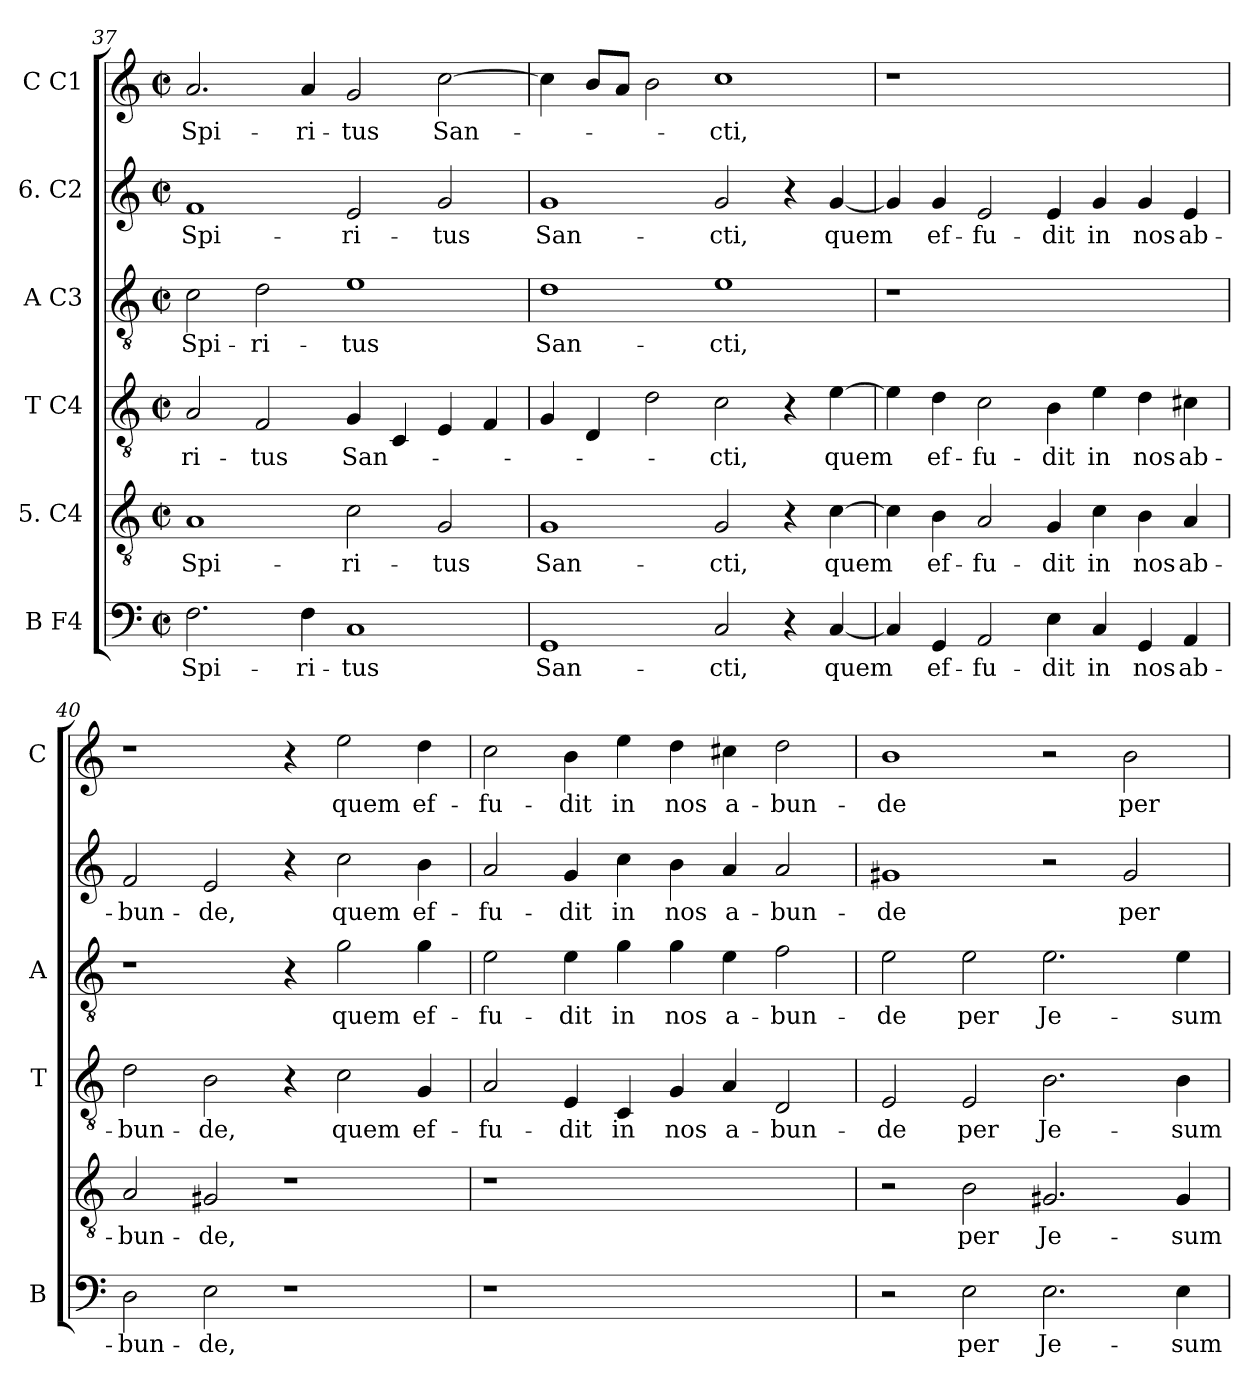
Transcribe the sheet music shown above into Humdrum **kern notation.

**kern	**text	**kern	**text	**kern	**text	**kern	**text	**kern	**text	**kern	**text
*part6	*part6	*part5	*part5	*part4	*part4	*part3	*part3	*part2	*part2	*part1	*part1
*staff6	*staff6	*staff5	*staff5	*staff4	*staff4	*staff3	*staff3	*staff2	*staff2	*staff1	*staff1
*I"B F4	*	*I"5. C4	*	*I"T C4	*	*I"A C3	*	*I"6. C2	*	*I"C C1	*
*I'B	*	*	*	*I'T	*	*I'A	*	*	*	*I'C	*
*clefF4	*	*clefGv2	*	*clefGv2	*	*clefGv2	*	*clefG2	*	*clefG2	*
*k[]	*	*k[]	*	*k[]	*	*k[]	*	*k[]	*	*k[]	*
*C:	*	*C:	*	*C:	*	*C:	*	*C:	*	*C:	*
*M2/2	*	*M2/2	*	*M2/2	*	*M2/2	*	*M2/2	*	*M2/2	*
*met(c|)	*	*met(c|)	*	*met(c|)	*	*met(c|)	*	*met(c|)	*	*met(c|)	*
=37	=37	=37	=37	=37	=37	=37	=37	=37	=37	=37	=37
!	!LO:LY:b	!	!LO:LY:b	!	!LO:LY:b	!	!LO:LY:b	!	!LO:LY:b	!	!LO:LY:b
2.F\	Spi-	1A	Spi-	2A/	-ri-	2c\	Spi-	1f	Spi-	2.a/	Spi-
!	!	!	!	!	!LO:LY:b	!	!LO:LY:b	!	!	!	!
.	.	.	.	2F/	-tus	2d\	-ri-	.	.	.	.
!	!LO:LY:b	!	!	!	!	!	!	!	!	!	!LO:LY:b
4F\	-ri-	.	.	.	.	.	.	.	.	4a/	-ri-
!	!LO:LY:b	!	!LO:LY:b	!	!LO:LY:b	!	!LO:LY:b	!	!LO:LY:b	!	!LO:LY:b
1C	-tus	2c\	-ri-	4G/	San-	1e	-tus	2e/	-ri-	2g/	-tus
.	.	.	.	4C/	.	.	.	.	.	.	.
!	!	!	!LO:LY:b	!	!	!	!	!	!LO:LY:b	!	!LO:LY:b
.	.	2G/	-tus	4E/	.	.	.	2g/	-tus	[2cc\	San-
.	.	.	.	4F/	.	.	.	.	.	.	.
=38	=38	=38	=38	=38	=38	=38	=38	=38	=38	=38	=38
!	!LO:LY:b	!	!LO:LY:b	!	!	!	!LO:LY:b	!	!LO:LY:b	!	!
1GG	San-	1G	San-	4G/	.	1d	San-	1g	San-	4cc\]	.
.	.	.	.	4D/	.	.	.	.	.	8b/L	.
.	.	.	.	.	.	.	.	.	.	8a/J	.
.	.	.	.	2d\	.	.	.	.	.	2b\	.
!	!LO:LY:b	!	!LO:LY:b	!	!LO:LY:b	!	!LO:LY:b	!	!LO:LY:b	!	!LO:LY:b
2C/	-cti,	2G/	-cti,	2c\	-cti,	1e	-cti,	2g/	-cti,	1cc	-cti,
4r	.	4r	.	4r	.	.	.	4r	.	.	.
!	!LO:LY:b	!	!LO:LY:b	!	!LO:LY:b	!	!	!	!LO:LY:b	!	!
[4C/	quem	[4c\	quem	[4e\	quem	.	.	[4g/	quem	.	.
=39	=39	=39	=39	=39	=39	=39	=39	=39	=39	=39	=39
4C/]	.	4c\]	.	4e\]	.	1r	.	4g/]	.	1r	.
!	!LO:LY:b	!	!LO:LY:b	!	!LO:LY:b	!	!	!	!LO:LY:b	!	!
4GG/	ef-	4B\	ef-	4d\	ef-	.	.	4g/	ef-	.	.
!	!LO:LY:b	!	!LO:LY:b	!	!LO:LY:b	!	!	!	!LO:LY:b	!	!
2AA/	-fu-	2A/	-fu-	2c\	-fu-	.	.	2e/	-fu-	.	.
!	!LO:LY:b	!	!LO:LY:b	!	!LO:LY:b	!	!	!	!LO:LY:b	!	!
4E\	-dit	4G/	-dit	4B\	-dit	1ryy	.	4e/	-dit	1ryy	.
!	!LO:LY:b	!	!LO:LY:b	!	!LO:LY:b	!	!	!	!LO:LY:b	!	!
4C/	in	4c\	in	4e\	in	.	.	4g/	in	.	.
!	!LO:LY:b	!	!LO:LY:b	!	!LO:LY:b	!	!	!	!LO:LY:b	!	!
4GG/	nos	4B\	nos	4d\	nos	.	.	4g/	nos	.	.
!	!LO:LY:b	!	!LO:LY:b	!	!LO:LY:b	!	!	!	!LO:LY:b	!	!
4AA/	ab-	4A/	ab-	4c#X\	ab-	.	.	4e/	ab-	.	.
=40	=40	=40	=40	=40	=40	=40	=40	=40	=40	=40	=40
!	!LO:LY:b	!	!LO:LY:b	!	!LO:LY:b	!	!	!	!LO:LY:b	!	!
2D\	-bun-	2A/	-bun-	2d\	-bun-	1r	.	2f/	-bun-	1r	.
!	!LO:LY:b	!	!LO:LY:b	!	!LO:LY:b	!	!	!	!LO:LY:b	!	!
2E\	-de,	2G#X/	-de,	2B\	-de,	.	.	2e/	-de,	.	.
1r	.	1r	.	4r	.	4r	.	4r	.	4r	.
!	!	!	!	!	!LO:LY:b	!	!LO:LY:b	!	!LO:LY:b	!	!LO:LY:b
.	.	.	.	2c\	quem	2g\	quem	2cc\	quem	2ee\	quem
!	!	!	!	!	!LO:LY:b	!	!LO:LY:b	!	!LO:LY:b	!	!LO:LY:b
.	.	.	.	4G/	ef-	4g\	ef-	4b\	ef-	4dd\	ef-
!!LO:LB:g=z
=41	=41	=41	=41	=41	=41	=41	=41	=41	=41	=41	=41
!	!	!	!	!	!LO:LY:b	!	!LO:LY:b	!	!LO:LY:b	!	!LO:LY:b
1r	.	1r	.	2A/	-fu-	2e\	-fu-	2a/	-fu-	2cc\	-fu-
!	!	!	!	!	!LO:LY:b	!	!LO:LY:b	!	!LO:LY:b	!	!LO:LY:b
.	.	.	.	4E/	-dit	4e\	-dit	4g/	-dit	4b\	-dit
!	!	!	!	!	!LO:LY:b	!	!LO:LY:b	!	!LO:LY:b	!	!LO:LY:b
.	.	.	.	4C/	in	4g\	in	4cc\	in	4ee\	in
!	!	!	!	!	!LO:LY:b	!	!LO:LY:b	!	!LO:LY:b	!	!LO:LY:b
1ryy	.	1ryy	.	4G/	nos	4g\	nos	4b\	nos	4dd\	nos
!	!	!	!	!	!LO:LY:b	!	!LO:LY:b	!	!LO:LY:b	!	!LO:LY:b
.	.	.	.	4A/	a-	4e\	a-	4a/	a-	4cc#X\	a-
!	!	!	!	!	!LO:LY:b	!	!LO:LY:b	!	!LO:LY:b	!	!LO:LY:b
.	.	.	.	2D/	-bun-	2f\	-bun-	2a/	-bun-	2dd\	-bun-
=42	=42	=42	=42	=42	=42	=42	=42	=42	=42	=42	=42
!	!	!	!	!	!LO:LY:b	!	!LO:LY:b	!	!LO:LY:b	!	!LO:LY:b
2r	.	2r	.	2E/	-de	2e\	-de	1g#X	-de	1b	-de
!	!LO:LY:b	!	!LO:LY:b	!	!LO:LY:b	!	!LO:LY:b	!	!	!	!
2E\	per	2B\	per	2E/	per	2e\	per	.	.	.	.
!	!LO:LY:b	!	!LO:LY:b	!	!LO:LY:b	!	!LO:LY:b	!	!	!	!
2.E\	Je-	2.G#X/	Je-	2.B\	Je-	2.e\	Je-	2r	.	2r	.
!	!	!	!	!	!	!	!	!	!LO:LY:b	!	!LO:LY:b
.	.	.	.	.	.	.	.	2g#/	per	2b\	per
!	!LO:LY:b	!	!LO:LY:b	!	!LO:LY:b	!	!LO:LY:b	!	!	!	!
4E\	-sum	4G#/	-sum	4B\	-sum	4e\	-sum	.	.	.	.
=	=	=	=	=	=	=	=	=	=	=	=
*-	*-	*-	*-	*-	*-	*-	*-	*-	*-	*-	*-
